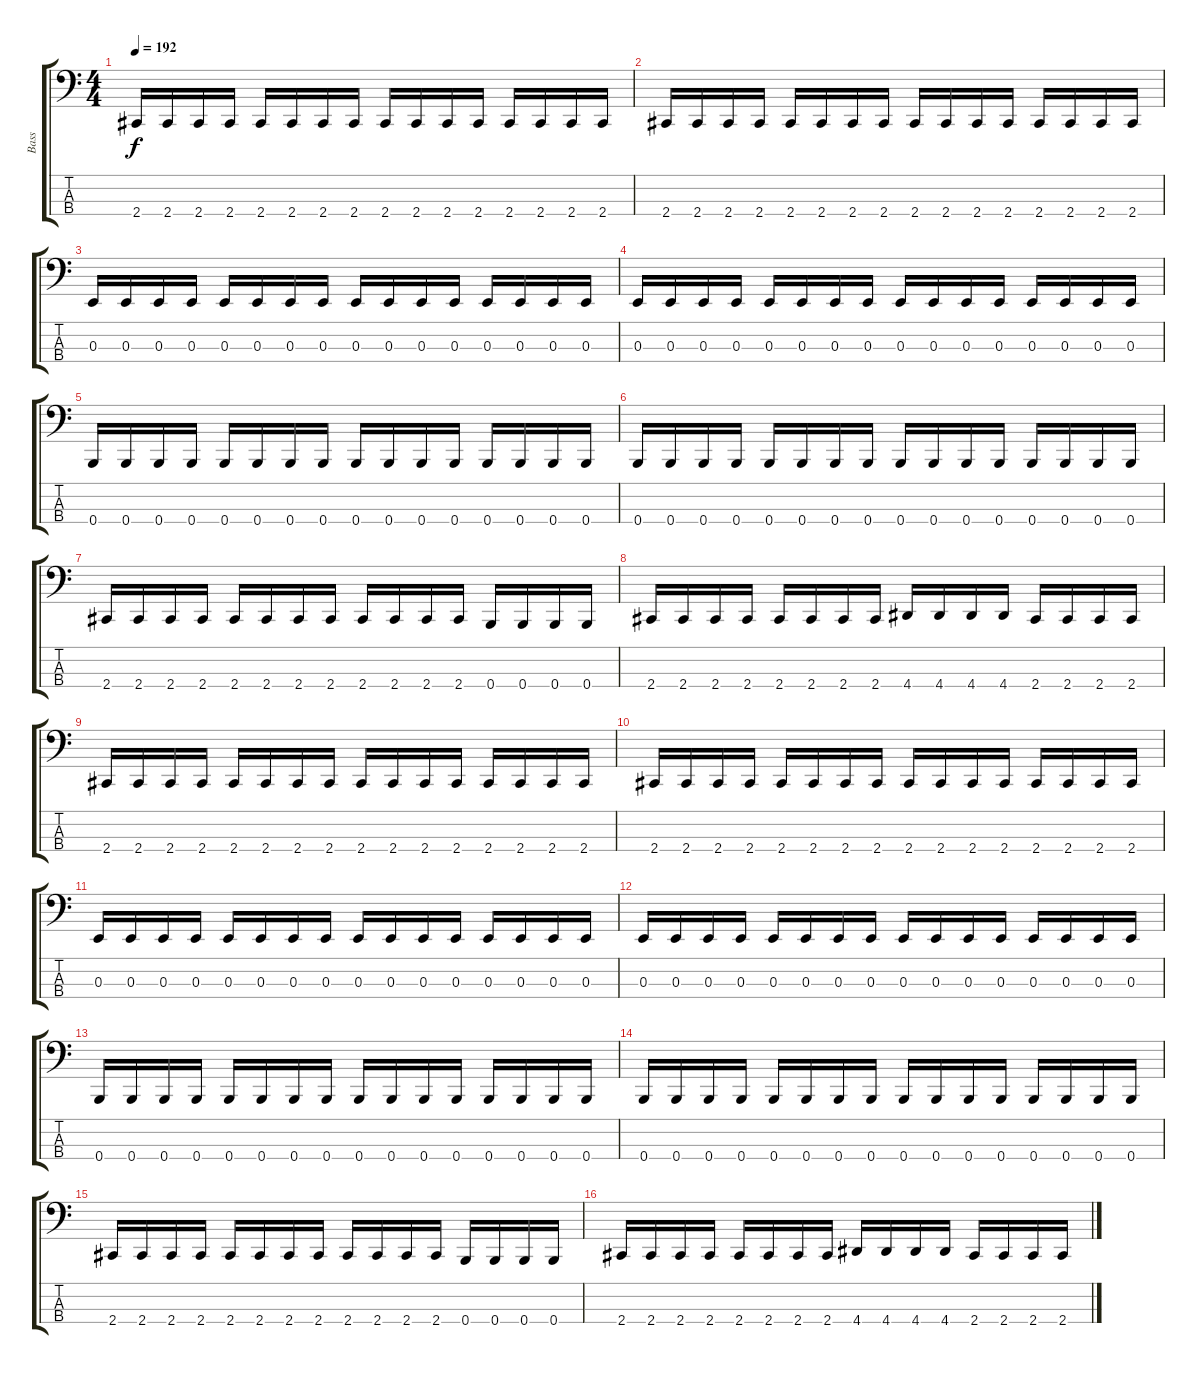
\track ("Bass" "Bass") {instrument electricbassfinger}
\staff {score tabs}
\tuning (D2 A1 E1 B0) {hide}
\ts (4 4)
\tempo 192
\clef f4
\ks c
2.4.16{dy f} 2.4.16 2.4.16 2.4.16 2.4.16 2.4.16 2.4.16 2.4.16 2.4.16 2.4.16 2.4.16 2.4.16 2.4.16 2.4.16 2.4.16 2.4.16 |
2.4.16 2.4.16 2.4.16 2.4.16 2.4.16 2.4.16 2.4.16 2.4.16 2.4.16 2.4.16 2.4.16 2.4.16 2.4.16 2.4.16 2.4.16 2.4.16 |
0.3.16 0.3.16 0.3.16 0.3.16 0.3.16 0.3.16 0.3.16 0.3.16 0.3.16 0.3.16 0.3.16 0.3.16 0.3.16 0.3.16 0.3.16 0.3.16 |
0.3.16 0.3.16 0.3.16 0.3.16 0.3.16 0.3.16 0.3.16 0.3.16 0.3.16 0.3.16 0.3.16 0.3.16 0.3.16 0.3.16 0.3.16 0.3.16 |
0.4.16 0.4.16 0.4.16 0.4.16 0.4.16 0.4.16 0.4.16 0.4.16 0.4.16 0.4.16 0.4.16 0.4.16 0.4.16 0.4.16 0.4.16 0.4.16 |
0.4.16 0.4.16 0.4.16 0.4.16 0.4.16 0.4.16 0.4.16 0.4.16 0.4.16 0.4.16 0.4.16 0.4.16 0.4.16 0.4.16 0.4.16 0.4.16 |
2.4.16 2.4.16 2.4.16 2.4.16 2.4.16 2.4.16 2.4.16 2.4.16 2.4.16 2.4.16 2.4.16 2.4.16 0.4.16 0.4.16 0.4.16 0.4.16 |
2.4.16 2.4.16 2.4.16 2.4.16 2.4.16 2.4.16 2.4.16 2.4.16 4.4.16 4.4.16 4.4.16 4.4.16 2.4.16 2.4.16 2.4.16 2.4.16 |
2.4.16 2.4.16 2.4.16 2.4.16 2.4.16 2.4.16 2.4.16 2.4.16 2.4.16 2.4.16 2.4.16 2.4.16 2.4.16 2.4.16 2.4.16 2.4.16 |
2.4.16 2.4.16 2.4.16 2.4.16 2.4.16 2.4.16 2.4.16 2.4.16 2.4.16 2.4.16 2.4.16 2.4.16 2.4.16 2.4.16 2.4.16 2.4.16 |
0.3.16 0.3.16 0.3.16 0.3.16 0.3.16 0.3.16 0.3.16 0.3.16 0.3.16 0.3.16 0.3.16 0.3.16 0.3.16 0.3.16 0.3.16 0.3.16 |
0.3.16 0.3.16 0.3.16 0.3.16 0.3.16 0.3.16 0.3.16 0.3.16 0.3.16 0.3.16 0.3.16 0.3.16 0.3.16 0.3.16 0.3.16 0.3.16 |
0.4.16 0.4.16 0.4.16 0.4.16 0.4.16 0.4.16 0.4.16 0.4.16 0.4.16 0.4.16 0.4.16 0.4.16 0.4.16 0.4.16 0.4.16 0.4.16 |
0.4.16 0.4.16 0.4.16 0.4.16 0.4.16 0.4.16 0.4.16 0.4.16 0.4.16 0.4.16 0.4.16 0.4.16 0.4.16 0.4.16 0.4.16 0.4.16 |
2.4.16 2.4.16 2.4.16 2.4.16 2.4.16 2.4.16 2.4.16 2.4.16 2.4.16 2.4.16 2.4.16 2.4.16 0.4.16 0.4.16 0.4.16 0.4.16 |
2.4.16 2.4.16 2.4.16 2.4.16 2.4.16 2.4.16 2.4.16 2.4.16 4.4.16 4.4.16 4.4.16 4.4.16 2.4.16 2.4.16 2.4.16 2.4.16
